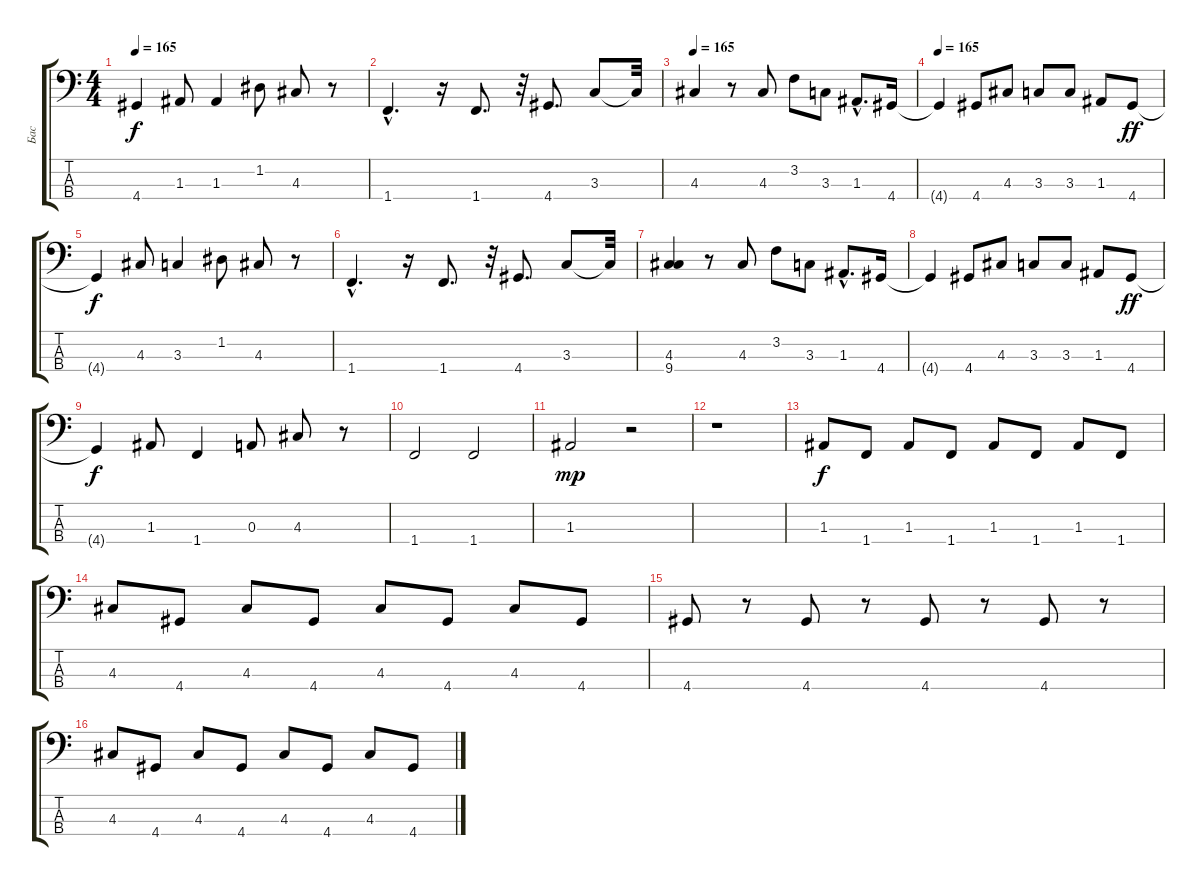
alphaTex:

\track ("Бас" "Бас") {instrument electricbasspick}
\staff {score tabs}
\tuning (G2 D2 A1 E1) {hide}
\ts (4 4)
\tempo 165
\clef f4
\ks c
4.4{t}.4{dy f} 1.3.8 1.3.4 1.2.8 4.3.8 r.8 |
1.4{hac}.4{d} r.16 1.4.8{d} r.32 4.4.8{d} 3.3.8 3.3{t}.32 |
\tempo 165
4.3.4 r.8 4.3.8 3.2.8 3.3.8 1.3{hac}.8{d} 4.4.16 |
\tempo 165
4.4{t}.4 4.4.8 4.3.8 3.3.8 3.3.8 1.3.8 4.4.8{dy ff} |
4.4{t}.4{dy f} 4.3.8 3.3.4 1.2.8 4.3.8 r.8 |
1.4{hac}.4{d} r.16 1.4.8{d} r.32 4.4.8{d} 3.3.8 3.3{t}.32 |
(4.3 9.4).4 r.8 4.3.8 3.2.8 3.3.8 1.3{hac}.8{d} 4.4.16 |
4.4{t}.4 4.4.8 4.3.8 3.3.8 3.3.8 1.3.8 4.4.8{dy ff} |
4.4{t}.4{dy f} 1.3.8 1.4.4 0.3.8 4.3.8 r.8 |
1.4.2 1.4.2 |
1.3.2{dy mp} r.2 |
r.1 |
1.3.8{dy f volume 12} 1.4.8{volume 12} 1.3.8 1.4.8 1.3.8 1.4.8 1.3.8 1.4.8 |
4.3.8 4.4.8 4.3.8 4.4.8 4.3.8 4.4.8 4.3.8 4.4.8 |
4.4.8 r.8 4.4.8 r.8 4.4.8 r.8 4.4.8 r.8 |
4.3.8 4.4.8 4.3.8 4.4.8 4.3.8 4.4.8 4.3.8 4.4.8
